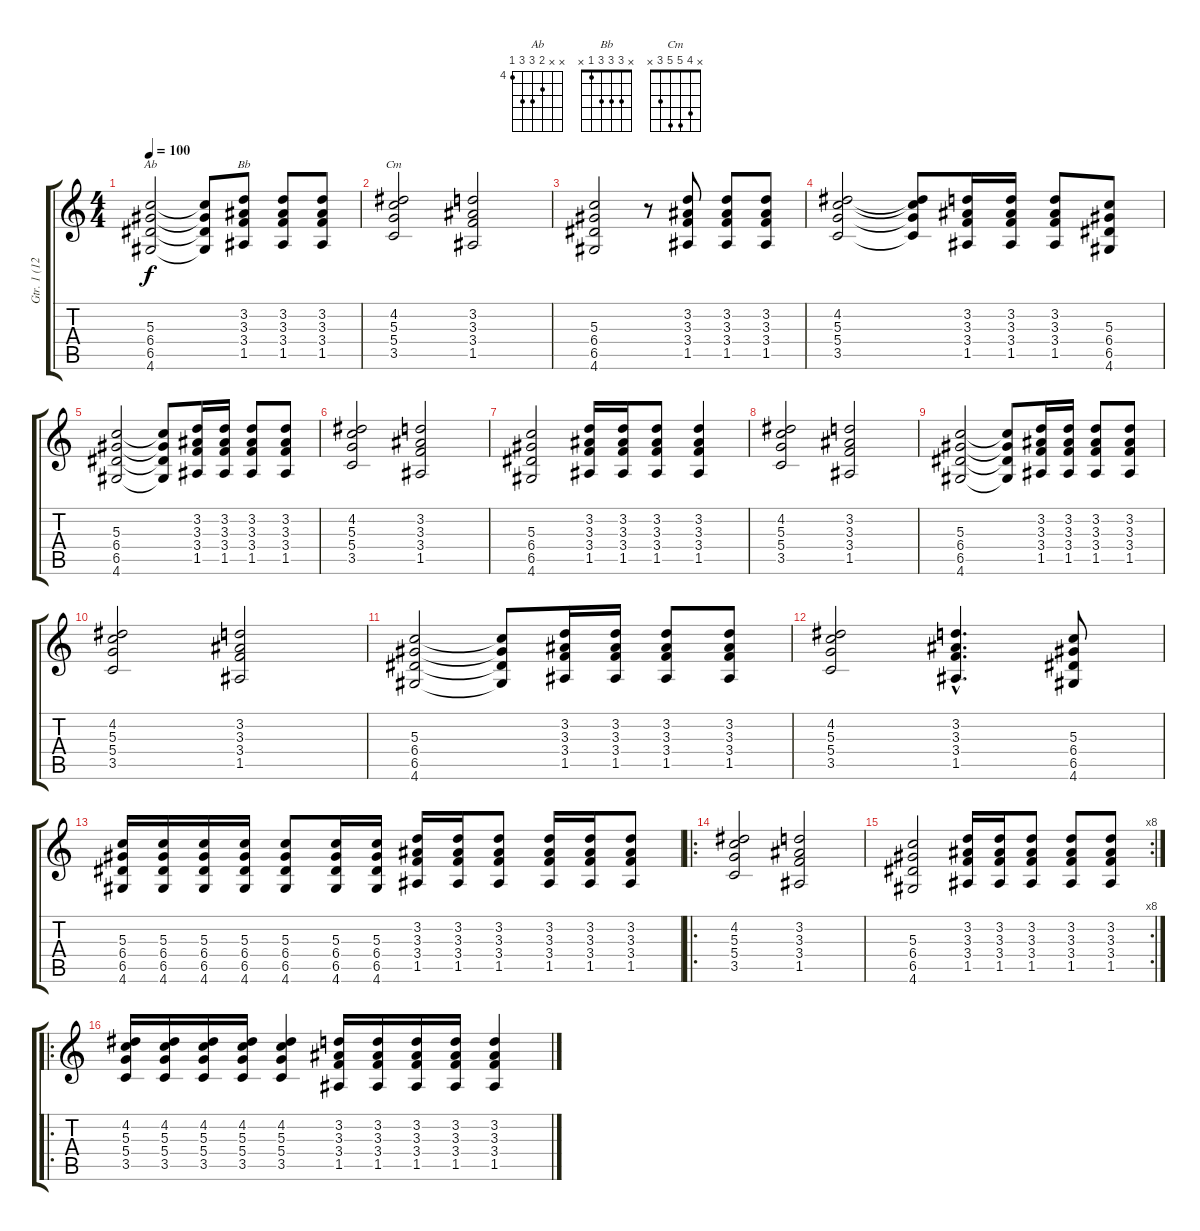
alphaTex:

\track ("Gtr. 1 (12-string acous.)" "Gtr. 1 (12") {instrument acousticguitarsteel}
\staff {score tabs}
\tuning (E4 B3 G3 D3 A2 E2) {hide}
\chord ("Ab" x x 5 6 6 4) {firstfret 4}
\chord ("Bb" x 3 3 3 1 x)
\chord ("Cm" x 4 5 5 3 x)
\ts (4 4)
\tempo 100
\clef g2
\ks c
(5.3 6.4 6.5 4.6).2{ch "Ab" dy f} (5.3{t} 6.4{t} 6.5{t} 4.6{t}).8 (3.2 3.3 3.4 1.5).8{ch "Bb"} (3.2 3.3 3.4 1.5).8 (3.2 3.3 3.4 1.5).8 |
(4.2 5.3 5.4 3.5).2{ch "Cm"} (3.2 3.3 3.4 1.5).2 |
(5.3 6.4 6.5 4.6).2 r.8 (3.2 3.3 3.4 1.5).8 (3.2 3.3 3.4 1.5).8 (3.2 3.3 3.4 1.5).8 |
(4.2 5.3 5.4 3.5).2 (4.2{t} 5.3{t} 5.4{t} 3.5{t}).8 (3.2 3.3 3.4 1.5).16 (3.2 3.3 3.4 1.5).16 (3.2 3.3 3.4 1.5).8 (5.3 6.4 6.5 4.6).8 |
(5.3 6.4 6.5 4.6).2 (5.3{t} 6.4{t} 6.5{t} 4.6{t}).8 (3.2 3.3 3.4 1.5).16 (3.2 3.3 3.4 1.5).16 (3.2 3.3 3.4 1.5).8 (3.2 3.3 3.4 1.5).8 |
(4.2 5.3 5.4 3.5).2 (3.2 3.3 3.4 1.5).2 |
(5.3 6.4 6.5 4.6).2 (3.2 3.3 3.4 1.5).16 (3.2 3.3 3.4 1.5).16 (3.2 3.3 3.4 1.5).8 (3.2 3.3 3.4 1.5).4 |
(4.2 5.3 5.4 3.5).2 (3.2 3.3 3.4 1.5).2 |
(5.3 6.4 6.5 4.6).2 (5.3{t} 6.4{t} 6.5{t} 4.6{t}).8 (3.2 3.3 3.4 1.5).16 (3.2 3.3 3.4 1.5).16 (3.2 3.3 3.4 1.5).8 (3.2 3.3 3.4 1.5).8 |
(4.2 5.3 5.4 3.5).2 (3.2 3.3 3.4 1.5).2 |
(5.3 6.4 6.5 4.6).2 (5.3{t} 6.4{t} 6.5{t} 4.6{t}).8 (3.2 3.3 3.4 1.5).16 (3.2 3.3 3.4 1.5).16 (3.2 3.3 3.4 1.5).8 (3.2 3.3 3.4 1.5).8 |
(4.2 5.3 5.4 3.5).2 (3.2{hac} 3.3{hac} 3.4{hac} 1.5{hac}).4{d} (5.3 6.4 6.5 4.6).8 |
(5.3 6.4 6.5 4.6).16 (5.3 6.4 6.5 4.6).16 (5.3 6.4 6.5 4.6).16 (5.3 6.4 6.5 4.6).16 (5.3 6.4 6.5 4.6).8 (5.3 6.4 6.5 4.6).16 (5.3 6.4 6.5 4.6).16 (3.2 3.3 3.4 1.5).16 (3.2 3.3 3.4 1.5).16 (3.2 3.3 3.4 1.5).8 (3.2 3.3 3.4 1.5).16 (3.2 3.3 3.4 1.5).16 (3.2 3.3 3.4 1.5).8 |
\ro
(4.2 5.3 5.4 3.5).2 (3.2 3.3 3.4 1.5).2 |
\rc 8
(5.3 6.4 6.5 4.6).2 (3.2 3.3 3.4 1.5).16 (3.2 3.3 3.4 1.5).16 (3.2 3.3 3.4 1.5).8 (3.2 3.3 3.4 1.5).8 (3.2 3.3 3.4 1.5).8 |
\ro
(4.2 5.3 5.4 3.5).16 (4.2 5.3 5.4 3.5).16 (4.2 5.3 5.4 3.5).16 (4.2 5.3 5.4 3.5).16 (4.2 5.3 5.4 3.5).4 (3.2 3.3 3.4 1.5).16 (3.2 3.3 3.4 1.5).16 (3.2 3.3 3.4 1.5).16 (3.2 3.3 3.4 1.5).16 (3.2 3.3 3.4 1.5).4
